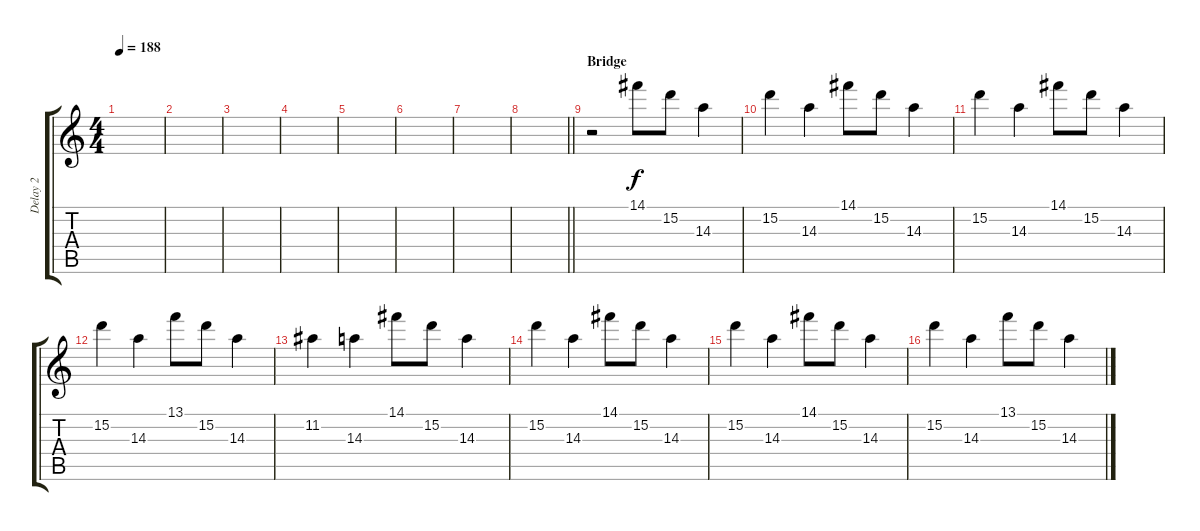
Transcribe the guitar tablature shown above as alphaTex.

\track ("Delay 2" "Delay 2") {instrument electricguitarclean}
\staff {score tabs}
\tuning (E4 B3 G3 D3 A2 E2) {hide}
\ts (4 4)
\tempo 188
\clef g2
\ks c
|
|
|
|
|
|
|
\barLineRight lightlight
|
\section ("" "Bridge")
r.2{volume 9 instrument distortionguitar} 14.1.8 15.2.8 14.3.4 |
15.2.4 14.3.4 14.1.8 15.2.8 14.3.4 |
15.2.4 14.3.4 14.1.8 15.2.8 14.3.4 |
15.2.4 14.3.4 13.1.8 15.2.8 14.3.4 |
11.2.4 14.3.4 14.1.8 15.2.8 14.3.4 |
15.2.4 14.3.4 14.1.8 15.2.8 14.3.4 |
15.2.4 14.3.4 14.1.8 15.2.8 14.3.4 |
15.2.4 14.3.4 13.1.8 15.2.8 14.3.4
